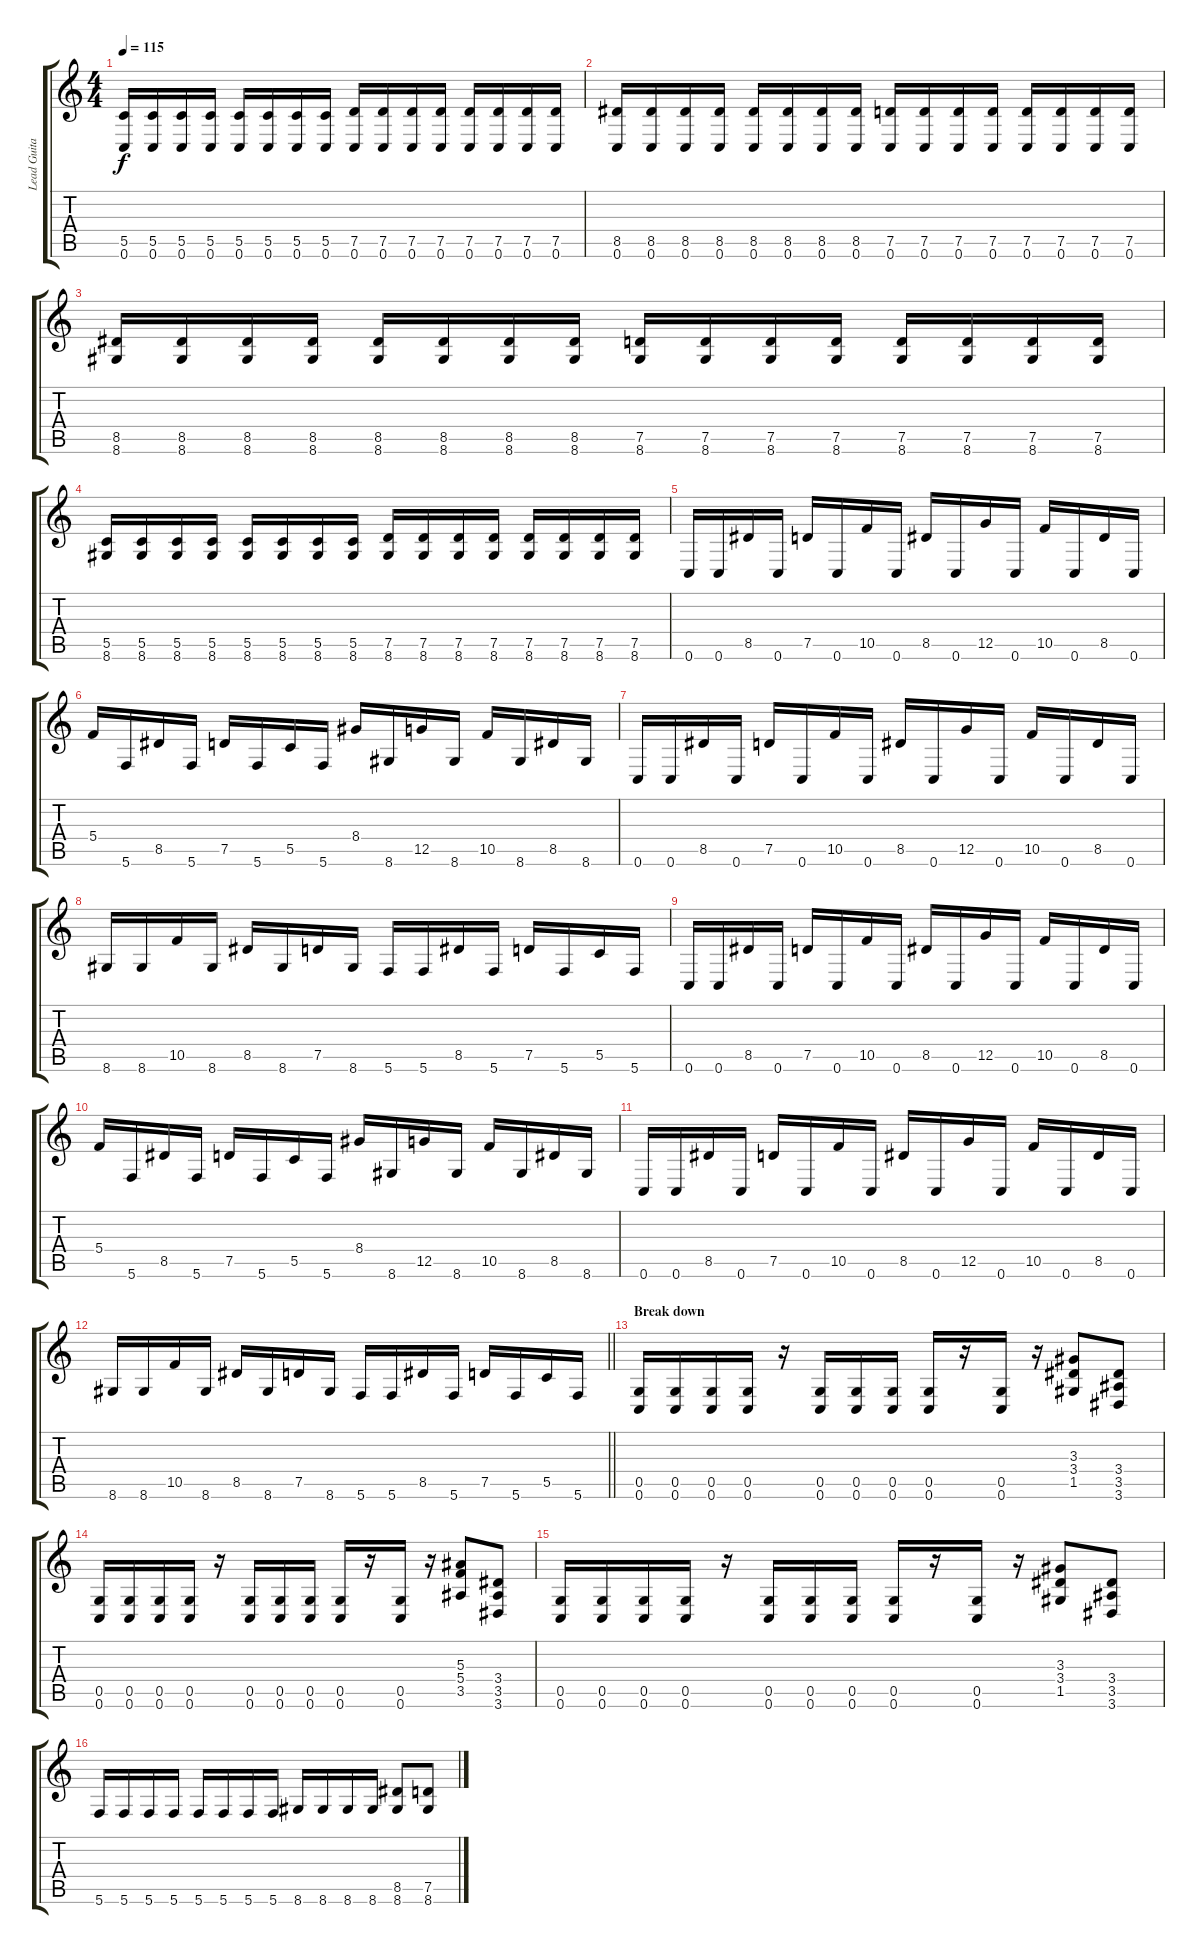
\track ("Lead Guitar" "Lead Guita") {instrument distortionguitar}
\staff {score tabs}
\tuning (D4 A3 F3 C3 G2 C2) {hide}
\ts (4 4)
\tempo 115
\clef g2
\ks c
(5.5 0.6).16{dy f} (5.5 0.6).16 (5.5 0.6).16 (5.5 0.6).16 (5.5 0.6).16 (5.5 0.6).16 (5.5 0.6).16 (5.5 0.6).16 (7.5 0.6).16 (7.5 0.6).16 (7.5 0.6).16 (7.5 0.6).16 (7.5 0.6).16 (7.5 0.6).16 (7.5 0.6).16 (7.5 0.6).16 |
(8.5 0.6).16 (8.5 0.6).16 (8.5 0.6).16 (8.5 0.6).16 (8.5 0.6).16 (8.5 0.6).16 (8.5 0.6).16 (8.5 0.6).16 (7.5 0.6).16 (7.5 0.6).16 (7.5 0.6).16 (7.5 0.6).16 (7.5 0.6).16 (7.5 0.6).16 (7.5 0.6).16 (7.5 0.6).16 |
(8.5 8.6).16 (8.5 8.6).16 (8.5 8.6).16 (8.5 8.6).16 (8.5 8.6).16 (8.5 8.6).16 (8.5 8.6).16 (8.5 8.6).16 (7.5 8.6).16 (7.5 8.6).16 (7.5 8.6).16 (7.5 8.6).16 (7.5 8.6).16 (7.5 8.6).16 (7.5 8.6).16 (7.5 8.6).16 |
(5.5 8.6).16 (5.5 8.6).16 (5.5 8.6).16 (5.5 8.6).16 (5.5 8.6).16 (5.5 8.6).16 (5.5 8.6).16 (5.5 8.6).16 (7.5 8.6).16 (7.5 8.6).16 (7.5 8.6).16 (7.5 8.6).16 (7.5 8.6).16 (7.5 8.6).16 (7.5 8.6).16 (7.5 8.6).16 |
0.6.16 0.6.16 8.5.16 0.6.16 7.5.16 0.6.16 10.5.16 0.6.16 8.5.16 0.6.16 12.5.16 0.6.16 10.5.16 0.6.16 8.5.16 0.6.16 |
5.4.16 5.6.16 8.5.16 5.6.16 7.5.16 5.6.16 5.5.16 5.6.16 8.4.16 8.6.16 12.5.16 8.6.16 10.5.16 8.6.16 8.5.16 8.6.16 |
0.6.16 0.6.16 8.5.16 0.6.16 7.5.16 0.6.16 10.5.16 0.6.16 8.5.16 0.6.16 12.5.16 0.6.16 10.5.16 0.6.16 8.5.16 0.6.16 |
8.6.16 8.6.16 10.5.16 8.6.16 8.5.16 8.6.16 7.5.16 8.6.16 5.6.16 5.6.16 8.5.16 5.6.16 7.5.16 5.6.16 5.5.16 5.6.16 |
0.6.16 0.6.16 8.5.16 0.6.16 7.5.16 0.6.16 10.5.16 0.6.16 8.5.16 0.6.16 12.5.16 0.6.16 10.5.16 0.6.16 8.5.16 0.6.16 |
5.4.16 5.6.16 8.5.16 5.6.16 7.5.16 5.6.16 5.5.16 5.6.16 8.4.16 8.6.16 12.5.16 8.6.16 10.5.16 8.6.16 8.5.16 8.6.16 |
0.6.16 0.6.16 8.5.16 0.6.16 7.5.16 0.6.16 10.5.16 0.6.16 8.5.16 0.6.16 12.5.16 0.6.16 10.5.16 0.6.16 8.5.16 0.6.16 |
\barLineRight lightlight
8.6.16 8.6.16 10.5.16 8.6.16 8.5.16 8.6.16 7.5.16 8.6.16 5.6.16 5.6.16 8.5.16 5.6.16 7.5.16 5.6.16 5.5.16 5.6.16 |
\section ("" "Break down")
(0.5 0.6).16 (0.5 0.6).16 (0.5 0.6).16 (0.5 0.6).16 r.16 (0.5 0.6).16 (0.5 0.6).16 (0.5 0.6).16 (0.5 0.6).16 r.16 (0.5 0.6).16 r.16 (3.3 3.4 1.5).8 (3.4 3.5 3.6).8 |
(0.5 0.6).16 (0.5 0.6).16 (0.5 0.6).16 (0.5 0.6).16 r.16 (0.5 0.6).16 (0.5 0.6).16 (0.5 0.6).16 (0.5 0.6).16 r.16 (0.5 0.6).16 r.16 (5.3 5.4 3.5).8 (3.4 3.5 3.6).8 |
(0.5 0.6).16 (0.5 0.6).16 (0.5 0.6).16 (0.5 0.6).16 r.16 (0.5 0.6).16 (0.5 0.6).16 (0.5 0.6).16 (0.5 0.6).16 r.16 (0.5 0.6).16 r.16 (3.3 3.4 1.5).8 (3.4 3.5 3.6).8 |
5.6.16 5.6.16 5.6.16 5.6.16 5.6.16 5.6.16 5.6.16 5.6.16 8.6.16 8.6.16 8.6.16 8.6.16 (8.5 8.6).8 (7.5 8.6).8
